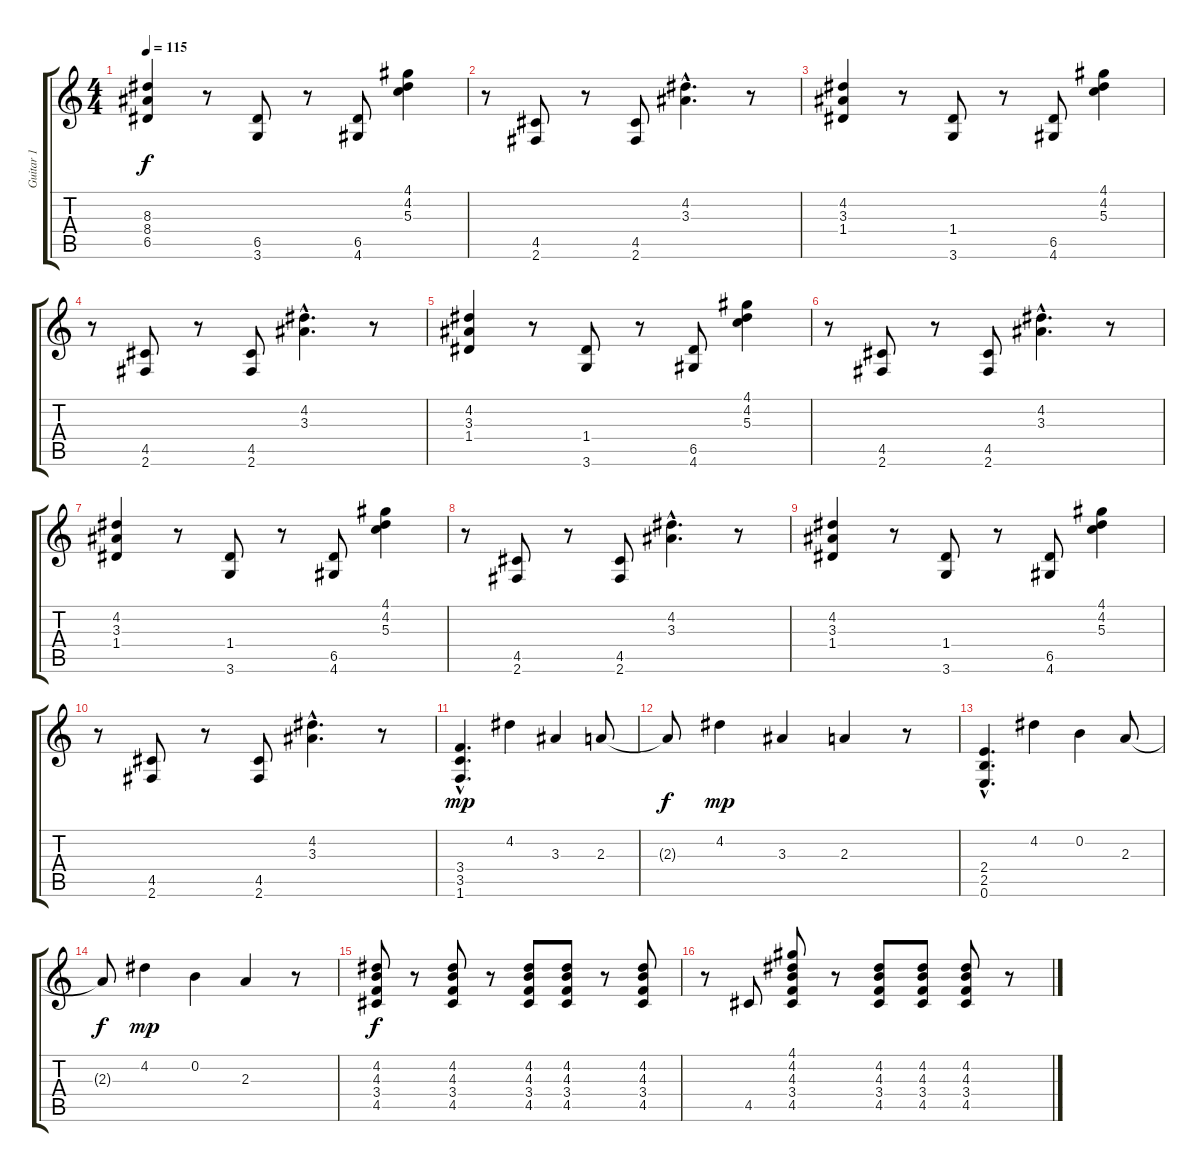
\track ("Guitar 1" "Guitar 1") {instrument distortionguitar}
\staff {score tabs}
\tuning (E4 B3 G3 D3 A2 E2) {hide}
\ts (4 4)
\tempo 115
\clef g2
\ks c
(8.3 8.4 6.5).4{dy f volume 8} r.8 (6.5 3.6).8{volume 12} r.8 (6.5 4.6).8 (4.1 4.2 5.3).4 |
r.8 (4.5 2.6).8 r.8 (4.5 2.6).8 (4.2{hac} 3.3{hac}).4{d} r.8 |
(4.2 3.3 1.4).4 r.8 (1.4 3.6).8 r.8 (6.5 4.6).8 (4.1 4.2 5.3).4 |
r.8 (4.5 2.6).8 r.8 (4.5 2.6).8 (4.2{hac} 3.3{hac}).4{d} r.8 |
(4.2 3.3 1.4).4 r.8 (1.4 3.6).8 r.8 (6.5 4.6).8 (4.1 4.2 5.3).4 |
r.8 (4.5 2.6).8 r.8 (4.5 2.6).8 (4.2{hac} 3.3{hac}).4{d} r.8 |
(4.2 3.3 1.4).4 r.8 (1.4 3.6).8 r.8 (6.5 4.6).8 (4.1 4.2 5.3).4 |
r.8 (4.5 2.6).8 r.8 (4.5 2.6).8 (4.2{hac} 3.3{hac}).4{d} r.8 |
(4.2 3.3 1.4).4 r.8 (1.4 3.6).8 r.8 (6.5 4.6).8 (4.1 4.2 5.3).4 |
r.8 (4.5 2.6).8 r.8 (4.5 2.6).8 (4.2{hac} 3.3{hac}).4{d} r.8 |
(3.4{hac} 3.5{hac} 1.6{hac}).4{d dy mp} 4.2.4 3.3.4 2.3.8 |
2.3{t}.8{dy f} 4.2.4{dy mp} 3.3.4 2.3.4 r.8 |
(2.4{hac} 2.5{hac} 0.6{hac}).4{d} 4.2.4 0.2.4 2.3.8 |
2.3{t}.8{dy f} 4.2.4{dy mp} 0.2.4 2.3.4 r.8 |
(4.2 4.3 3.4 4.5).8{dy f} r.8 (4.2 4.3 3.4 4.5).8 r.8 (4.2 4.3 3.4 4.5).8 (4.2 4.3 3.4 4.5).8 r.8 (4.2 4.3 3.4 4.5).8 |
r.8 4.5.8 (4.1 4.2 4.3 3.4 4.5).8 r.8 (4.2 4.3 3.4 4.5).8 (4.2 4.3 3.4 4.5).8 (4.2 4.3 3.4 4.5).8 r.8
